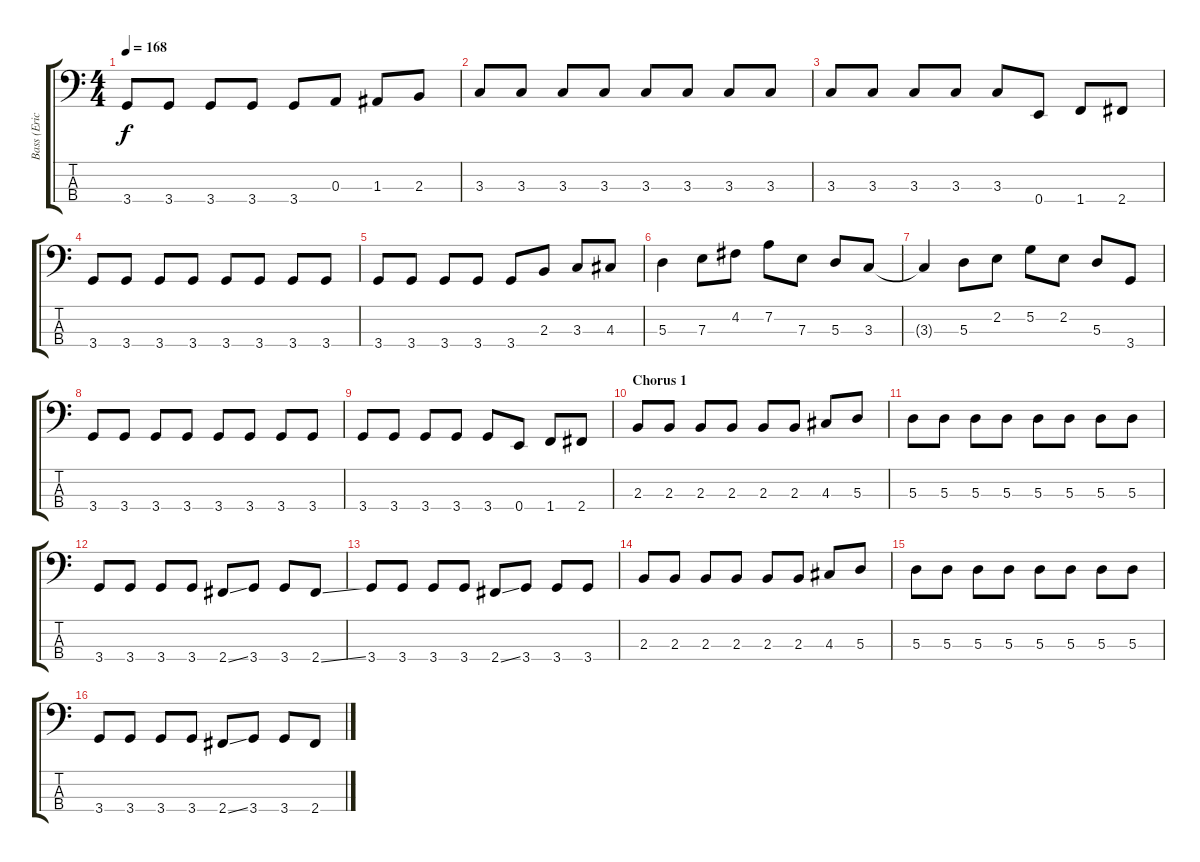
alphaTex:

\track ("Bass (Eric Stacy)" "Bass (Eric") {instrument electricbassfinger}
\staff {score tabs}
\tuning (G2 D2 A1 E1) {hide}
\ts (4 4)
\tempo 168
\clef f4
\ks c
3.4.8{dy f} 3.4.8 3.4.8 3.4.8 3.4.8 0.3.8 1.3.8 2.3.8 |
3.3.8 3.3.8 3.3.8 3.3.8 3.3.8 3.3.8 3.3.8 3.3.8 |
3.3.8 3.3.8 3.3.8 3.3.8 3.3.8 0.4.8 1.4.8 2.4.8 |
3.4.8 3.4.8 3.4.8 3.4.8 3.4.8 3.4.8 3.4.8 3.4.8 |
3.4.8 3.4.8 3.4.8 3.4.8 3.4.8 2.3.8 3.3.8 4.3.8 |
5.3.4 7.3.8 4.2.8 7.2.8 7.3.8 5.3.8 3.3.8 |
3.3{t}.4 5.3.8 2.2.8 5.2.8 2.2.8 5.3.8 3.4.8 |
3.4.8 3.4.8 3.4.8 3.4.8 3.4.8 3.4.8 3.4.8 3.4.8 |
3.4.8 3.4.8 3.4.8 3.4.8 3.4.8 0.4.8 1.4.8 2.4.8 |
\section ("" "Chorus 1")
2.3.8 2.3.8 2.3.8 2.3.8 2.3.8 2.3.8 4.3.8 5.3.8 |
5.3.8 5.3.8 5.3.8 5.3.8 5.3.8 5.3.8 5.3.8 5.3.8 |
3.4.8 3.4.8 3.4.8 3.4.8 2.4{ss}.8 3.4.8 3.4.8 2.4{ss}.8 |
3.4.8 3.4.8 3.4.8 3.4.8 2.4{ss}.8 3.4.8 3.4.8 3.4.8 |
2.3.8 2.3.8 2.3.8 2.3.8 2.3.8 2.3.8 4.3.8 5.3.8 |
5.3.8 5.3.8 5.3.8 5.3.8 5.3.8 5.3.8 5.3.8 5.3.8 |
3.4.8 3.4.8 3.4.8 3.4.8 2.4{ss}.8 3.4.8 3.4.8 2.4{ss}.8
